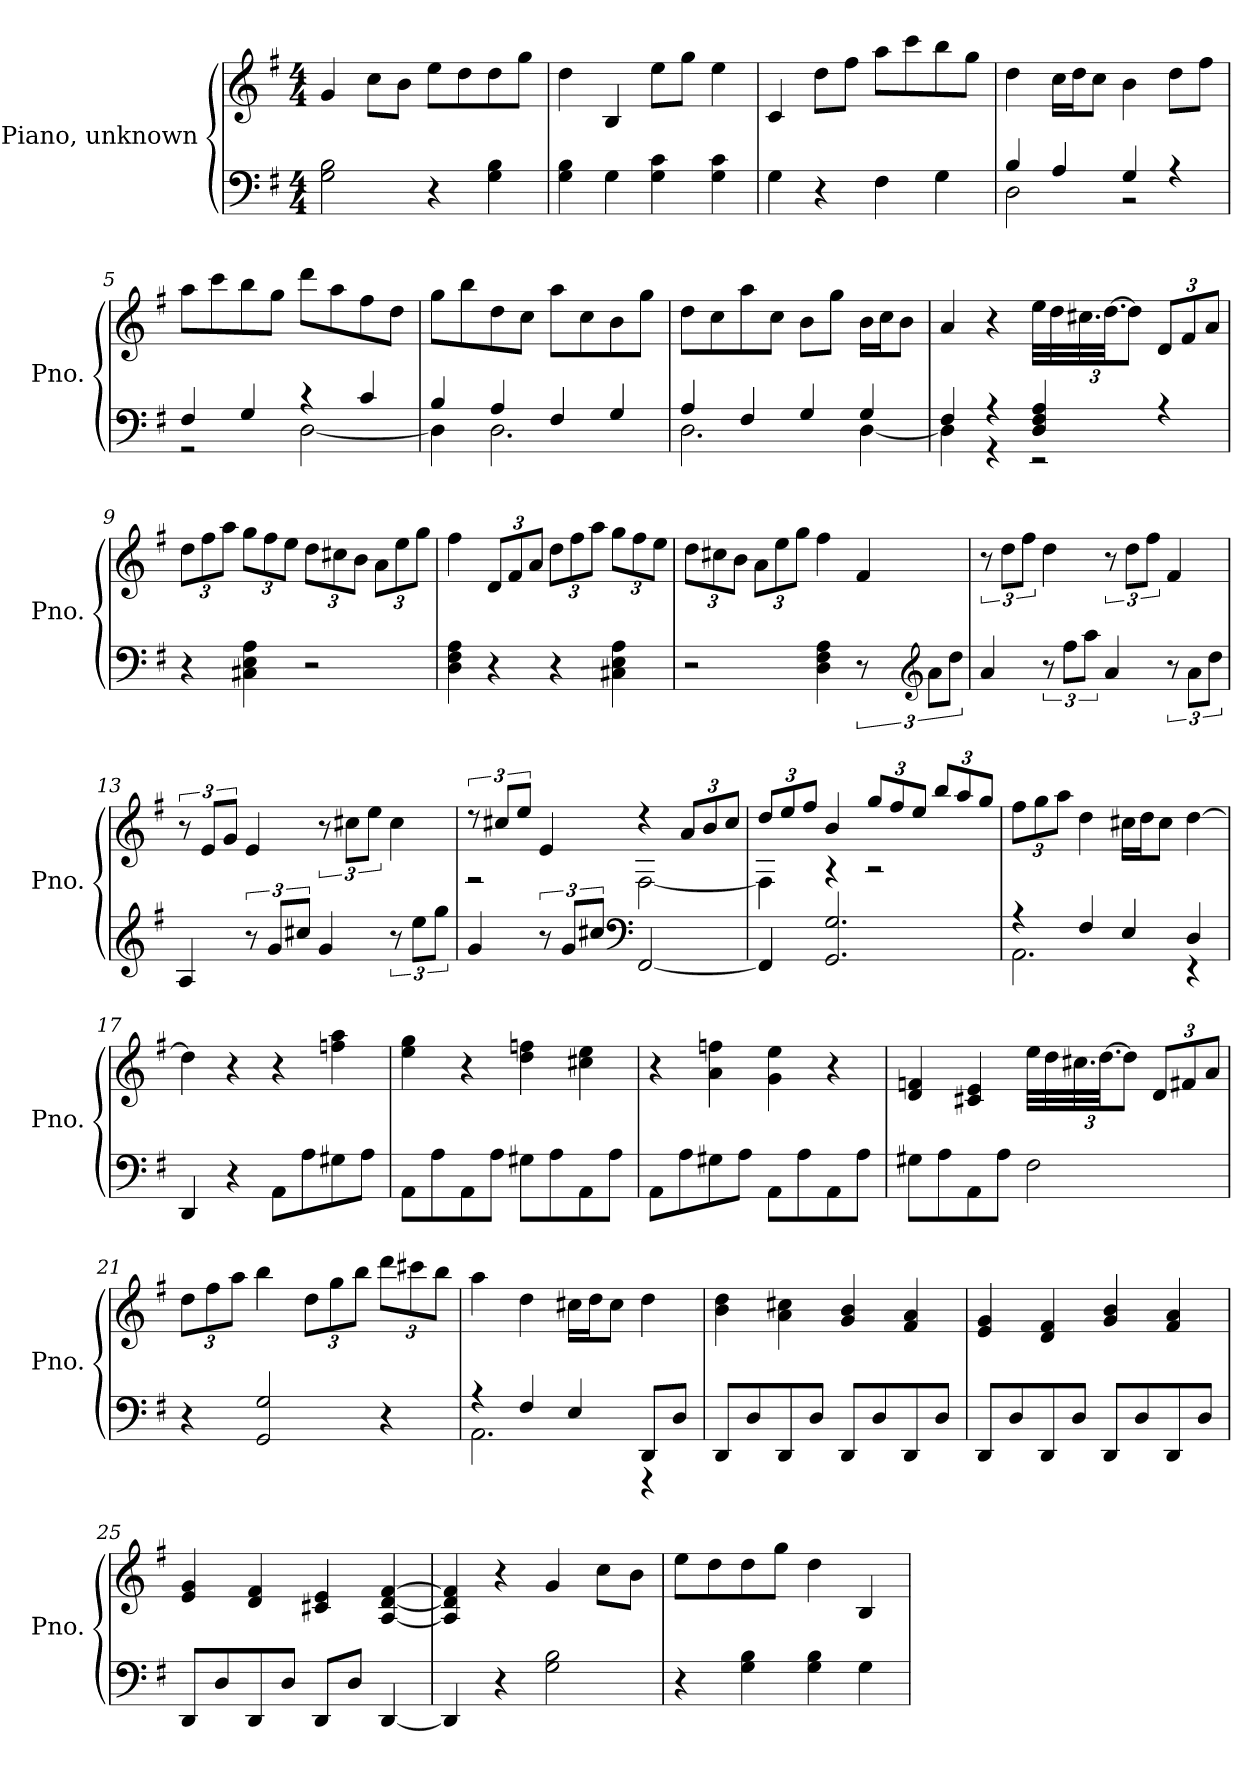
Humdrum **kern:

**kern	**kern
*part1	*part1
*staff2	*staff1
*I"Piano, unknown	*
*I'Pno.	*
*clefF4	*clefG2
*k[f#]	*k[f#]
*M4/4	*M4/4
*MM120	*MM120
=1	=1
2G\ 2B\	4g/
.	8cc\L
.	8b\J
4r	8ee\L
.	8dd\
4G\ 4B\	8dd\
.	8gg\J
=2	=2
4G\ 4B\	4dd\
4G\	4B/
4G\ 4c\	8ee\L
.	8gg\J
4G\ 4c\	4ee\
=3	=3
4G\	4c/
4r	8dd\L
.	8ff#\J
4F#\	8aa\L
.	8ccc\
4G\	8bb\
.	8gg\J
=4	=4
*^	*
4B/	2D\	4dd\
4A/	.	16cc\LL
.	.	16dd\J
.	.	8cc\J
4G/	2r	4b\
4r	.	8dd\L
.	.	8ff#\J
=5	=5	=5
4F#/	2r	8aa\L
.	.	8ccc\
4G/	.	8bb\
.	.	8gg\J
4r	[2D\	8ddd\L
.	.	8aa\
4c/	.	8ff#\
.	.	8dd\J
!!LO:LB:g=z
=6	=6	=6
4B/	4D\]	8gg\L
.	.	8bb\
4A/	2.D\	8dd\
.	.	8cc\J
4F#/	.	8aa\L
.	.	8cc\
4G/	.	8b\
.	.	8gg\J
=7	=7	=7
4A/	2.D\	8dd\L
.	.	8cc\
4F#/	.	8aa\
.	.	8cc\J
4G/	.	8b\L
.	.	8gg\J
4G/	[4D\	16b\LL
.	.	16cc\J
.	.	8b\J
=8	=8	=8
4F#/	4D\]	4a/
4r	4r	4r
4D/ 4F#/ 4A/	2r	32ee\LLL
.	.	32dd\
*	*	*Xbrackettup
.	.	48.cc#X\
.	.	[48.dd\JJ
.	.	8dd\J]
4r	.	12d/L
.	.	12f#/
.	.	12a/J
*v	*v	*
=9	=9
4r	12dd\L
.	12ff#\
.	12aa\J
4C#X\ 4E\ 4A\	12gg\L
.	12ff#\
.	12ee\J
2r	12dd\L
.	12cc#X\
.	12b\J
.	12a\L
.	12ee\
.	12gg\J
!!LO:LB:g=z
=10	=10
4D\ 4F#\ 4A\	4ff#\
4r	12d/L
.	12f#/
.	12a/J
4r	12dd\L
.	12ff#\
.	12aa\J
4C#X\ 4E\ 4A\	12gg\L
.	12ff#\
.	12ee\J
=11	=11
2r	12dd\L
.	12cc#X\
.	12b\J
.	12a\L
.	12ee\
.	12gg\J
4D\ 4F#\ 4A\	4ff#\
12r	4f#/
*clefG2	*
12a\L	.
12dd\J	.
=12	=12
*	*brackettup
4a/	12r
.	12dd\L
.	12ff#\J
12r	4dd\
12ff#\L	.
12aa\J	.
4a/	12r
.	12dd\L
.	12ff#\J
12r	4f#/
12a\L	.
12dd\J	.
!!LO:LB:g=z
=13	=13
4A/	12r
.	12e/L
.	12g/J
12r	4e/
12g/L	.
12cc#X/J	.
4g/	12r
.	12cc#X\L
.	12ee\J
12r	4cc#\
12ee\L	.
12gg\J	.
=14	=14
*	*^
4g/	12r	2r
.	12cc#X/L	.
.	12ee/J	.
12r	4e/	.
12g/L	.	.
12cc#X/J	.	.
*clefF4	*	*
[2FF#/	4r	[2F#\
*	*Xbrackettup	*
.	12a/L	.
.	12b/	.
.	12cc#/J	.
=15	=15	=15
4FF#/]	12dd/L	4F#\]
.	12ee/	.
.	12ff#/J	.
2.GG/ 2.G/	4b/	4r
.	12gg/L	2r
.	12ff#/	.
.	12ee/J	.
.	12bb/L	.
.	12aa/	.
.	12gg/J	.
*	*v	*v
!!LO:LB:g=z
=16	=16
*^	*
4r	2.AA\	12ff#\L
.	.	12gg\
.	.	12aa\J
4F#/	.	4dd\
4E/	.	16cc#X\LL
.	.	16dd\J
.	.	8cc#\J
4D/	4r	[4dd\
*v	*v	*
=17	=17
4DD/	4dd\]
4r	4r
8AA\L	4r
8A\	.
8G#X\	4ffn\ 4aa\
8A\J	.
=18	=18
8AA\L	4ee\ 4gg\
8A\	.
8AA\	4r
8A\J	.
8G#X\L	4dd\ 4ffn\
8A\	.
8AA\	4cc#X\ 4ee\
8A\J	.
=19	=19
8AA\L	4r
8A\	.
8G#X\	4a\ 4ffn\
8A\J	.
8AA\L	4g\ 4ee\
8A\	.
8AA\	4r
8A\J	.
!!LO:LB:g=z
=20	=20
8G#X\L	4d/ 4fn/
8A\	.
8AA\	4c#X/ 4e/
8A\J	.
2F#\	32ee\LLL
.	32dd\
.	48.cc#X\
.	[48.dd\JJ
.	8dd\J]
.	12d/L
.	12f#X/
.	12a/J
=21	=21
4r	12dd\L
.	12ff#\
.	12aa\J
2GG/ 2G/	4bb\
.	12dd\L
.	12gg\
.	12bb\J
4r	12ddd\L
.	12ccc#X\
.	12bb\J
=22	=22
*^	*
4r	2.AA\	4aa\
4F#/	.	4dd\
4E/	.	16cc#X\LL
.	.	16dd\J
.	.	8cc#\J
8DD/L	4r	4dd\
8D/J	.	.
*v	*v	*
=23	=23
8DD/L	4b\ 4dd\
8D/	.
8DD/	4a\ 4cc#X\
8D/J	.
8DD/L	4g/ 4b/
8D/	.
8DD/	4f#/ 4a/
8D/J	.
!!LO:PB:g=z
=24	=24
8DD/L	4e/ 4g/
8D/	.
8DD/	4d/ 4f#/
8D/J	.
8DD/L	4g/ 4b/
8D/	.
8DD/	4f#/ 4a/
8D/J	.
=25	=25
8DD/L	4e/ 4g/
8D/	.
8DD/	4d/ 4f#/
8D/J	.
8DD/L	4c#X/ 4e/
8D/J	.
[4DD/	[4A/ [4d/ [4f#/
=26	=26
4DD/]	4A/] 4d/] 4f#/]
4r	4r
2G\ 2B\	4g/
.	8cc\L
.	8b\J
=27	=27
4r	8ee\L
.	8dd\
4G\ 4B\	8dd\
.	8gg\J
4G\ 4B\	4dd\
4G\	4B/
=	=
*-	*-
